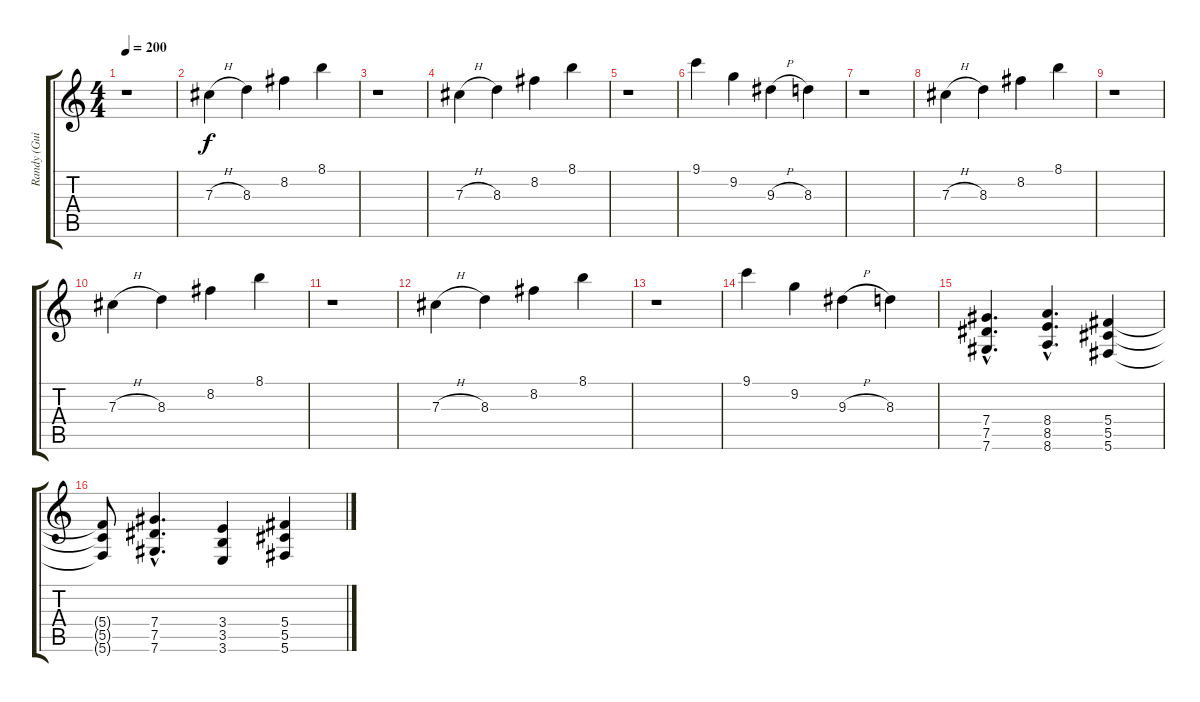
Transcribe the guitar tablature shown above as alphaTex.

\track ("Randy (Guitar + Lyrics)" "Randy (Gui") {instrument distortionguitar}
\staff {score tabs}
\tuning (Eb4 Bb3 Gb3 Db3 Ab2 Db2) {hide}
\ts (4 4)
\tempo 200
\clef g2
\ks c
r.1{dy f} |
7.3{h}.4 8.3.4 8.2.4 8.1.4 |
r.1 |
7.3{h}.4 8.3.4 8.2.4 8.1.4 |
r.1 |
9.1.4 9.2.4 9.3{h}.4 8.3.4 |
r.1 |
7.3{h}.4 8.3.4 8.2.4 8.1.4 |
r.1 |
7.3{h}.4 8.3.4 8.2.4 8.1.4 |
r.1 |
7.3{h}.4 8.3.4 8.2.4 8.1.4 |
r.1 |
9.1.4 9.2.4 9.3{h}.4 8.3.4 |
(7.4{hac} 7.5{hac} 7.6{hac}).4{d} (8.4{hac} 8.5{hac} 8.6{hac}).4{d} (5.4 5.5 5.6).4 |
(5.4{t} 5.5{t} 5.6{t}).8 (7.4{hac} 7.5{hac} 7.6{hac}).4{d} (3.4 3.5 3.6).4 (5.4 5.5 5.6).4
